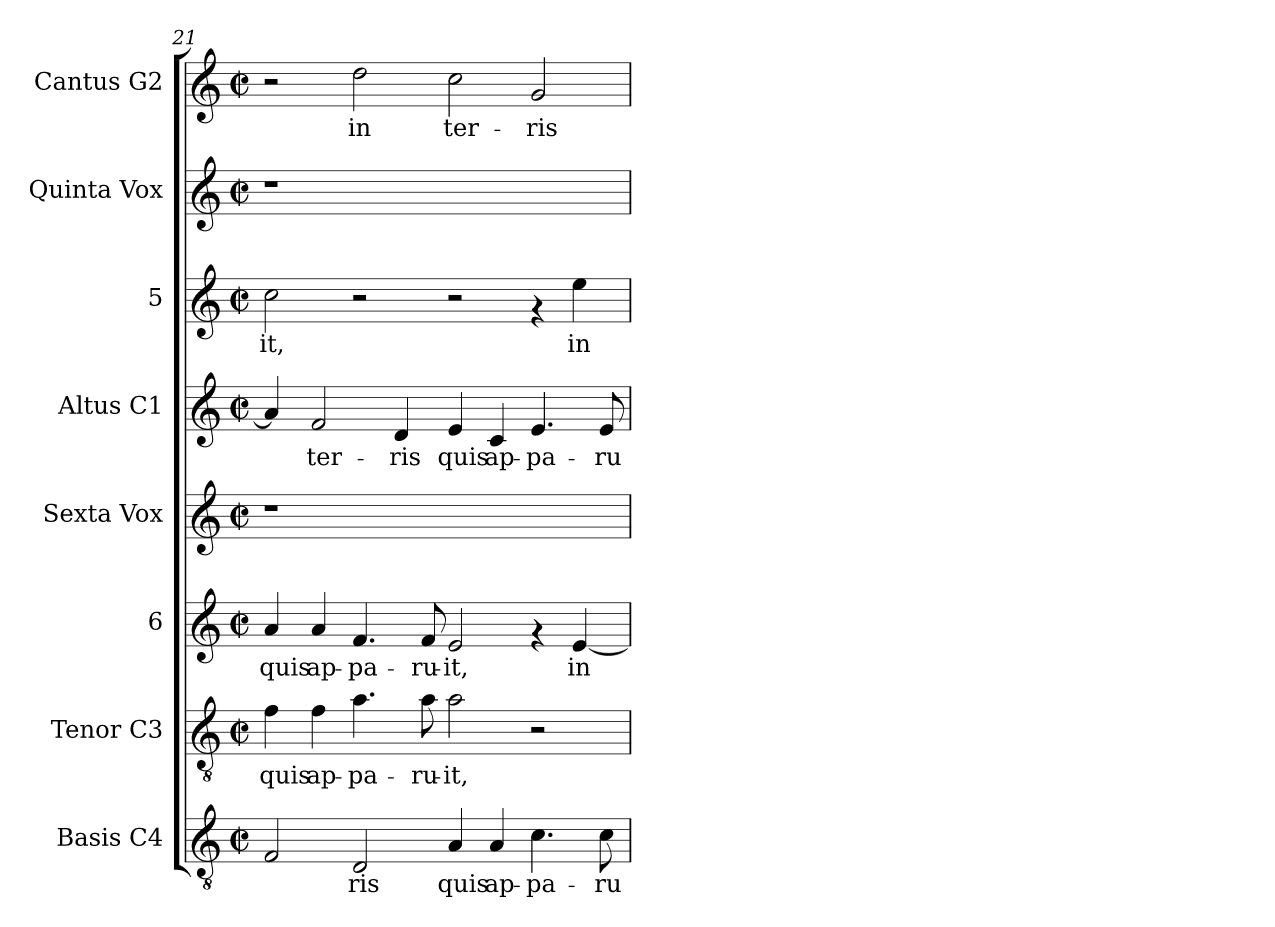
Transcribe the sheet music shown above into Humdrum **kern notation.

**kern	**text	**kern	**text	**kern	**text	**kern	**kern	**text	**kern	**text	**kern	**kern	**text
*part8	*part8	*part7	*part7	*part6	*part6	*part5	*part4	*part4	*part3	*part3	*part2	*part1	*part1
*staff8	*staff8	*staff7	*staff7	*staff6	*staff6	*staff5	*staff4	*staff4	*staff3	*staff3	*staff2	*staff1	*staff1
*I"Basis  C4	*	*I"Tenor  C3	*	*I"6	*	*I"Sexta  Vox	*I"Altus  C1	*	*I"5	*	*I"Quinta  Vox	*I"Cantus  G2	*
*I'B	*	*I'T	*	*	*	*	*I'A	*	*	*	*	*I'C	*
*clefGv2	*	*clefGv2	*	*clefG2	*	*clefG2	*clefG2	*	*clefG2	*	*clefG2	*clefG2	*
*k[]	*	*k[]	*	*k[]	*	*k[]	*k[]	*	*k[]	*	*k[]	*k[]	*
*C:	*	*C:	*	*C:	*	*C:	*C:	*	*C:	*	*C:	*C:	*
*M2/2	*	*M2/2	*	*M2/2	*	*M2/2	*M2/2	*	*M2/2	*	*M2/2	*M2/2	*
*met(c|)	*	*met(c|)	*	*met(c|)	*	*met(c|)	*met(c|)	*	*met(c|)	*	*met(c|)	*met(c|)	*
=21	=21	=21	=21	=21	=21	=21	=21	=21	=21	=21	=21	=21	=21
!	!LO:LY:b:cj	!	!LO:LY:b:cj	!	!LO:LY:b:cj	!	!	!LO:LY:b:cj	!	!LO:LY:b:cj	!	!	!
2F/	--	4f\	quis	4a/	quis	1r	4a/]	.	2cc\	-it,	1r	2r	.
!	!	!	!LO:LY:b:cj	!	!LO:LY:b:cj	!	!	!LO:LY:b:cj	!	!	!	!	!
.	.	4f\	ap-	4a/	ap-	.	2f/	ter-	.	.	.	.	.
!	!LO:LY:b:cj	!	!LO:LY:b:cj	!	!LO:LY:b:cj	!	!	!	!	!	!	!	!LO:LY:b:cj
2D/	-ris	4.a\	-pa-	4.f/	-pa-	.	.	.	2r	.	.	2dd\	in
!	!	!	!	!	!	!	!	!LO:LY:b:cj	!	!	!	!	!
.	.	.	.	.	.	.	4d/	-ris	.	.	.	.	.
!	!	!	!LO:LY:b:cj	!	!LO:LY:b:cj	!	!	!	!	!	!	!	!
.	.	8a\	-ru-	8f/	-ru-	.	.	.	.	.	.	.	.
!	!LO:LY:b:cj	!	!LO:LY:b:cj	!	!LO:LY:b:cj	!	!	!LO:LY:b:cj	!	!	!	!	!LO:LY:b:cj
4A/	quis	2a\	-it,	2e/	-it,	1ryy	4e/	quis	2r	.	1ryy	2cc\	ter-
!	!LO:LY:b:cj	!	!	!	!	!	!	!LO:LY:b:cj	!	!	!	!	!
4A/	ap-	.	.	.	.	.	4c/	ap-	.	.	.	.	.
!	!LO:LY:b:cj	!	!	!	!	!	!	!LO:LY:b:cj	!	!	!	!	!LO:LY:b:cj
4.c\	-pa-	2r	.	4rf	.	.	4.e/	-pa-	4rf	.	.	2g/	-ris
!	!	!	!	!	!LO:LY:b:cj	!	!	!	!	!LO:LY:b:cj	!	!	!
.	.	.	.	[<4e/	in	.	.	.	4ee\	in	.	.	.
!	!LO:LY:b:cj	!	!	!	!	!	!	!LO:LY:b:cj	!	!	!	!	!
8c\	-ru-	.	.	.	.	.	8e/	-ru-	.	.	.	.	.
=	=	=	=	=	=	=	=	=	=	=	=	=	=
*-	*-	*-	*-	*-	*-	*-	*-	*-	*-	*-	*-	*-	*-
